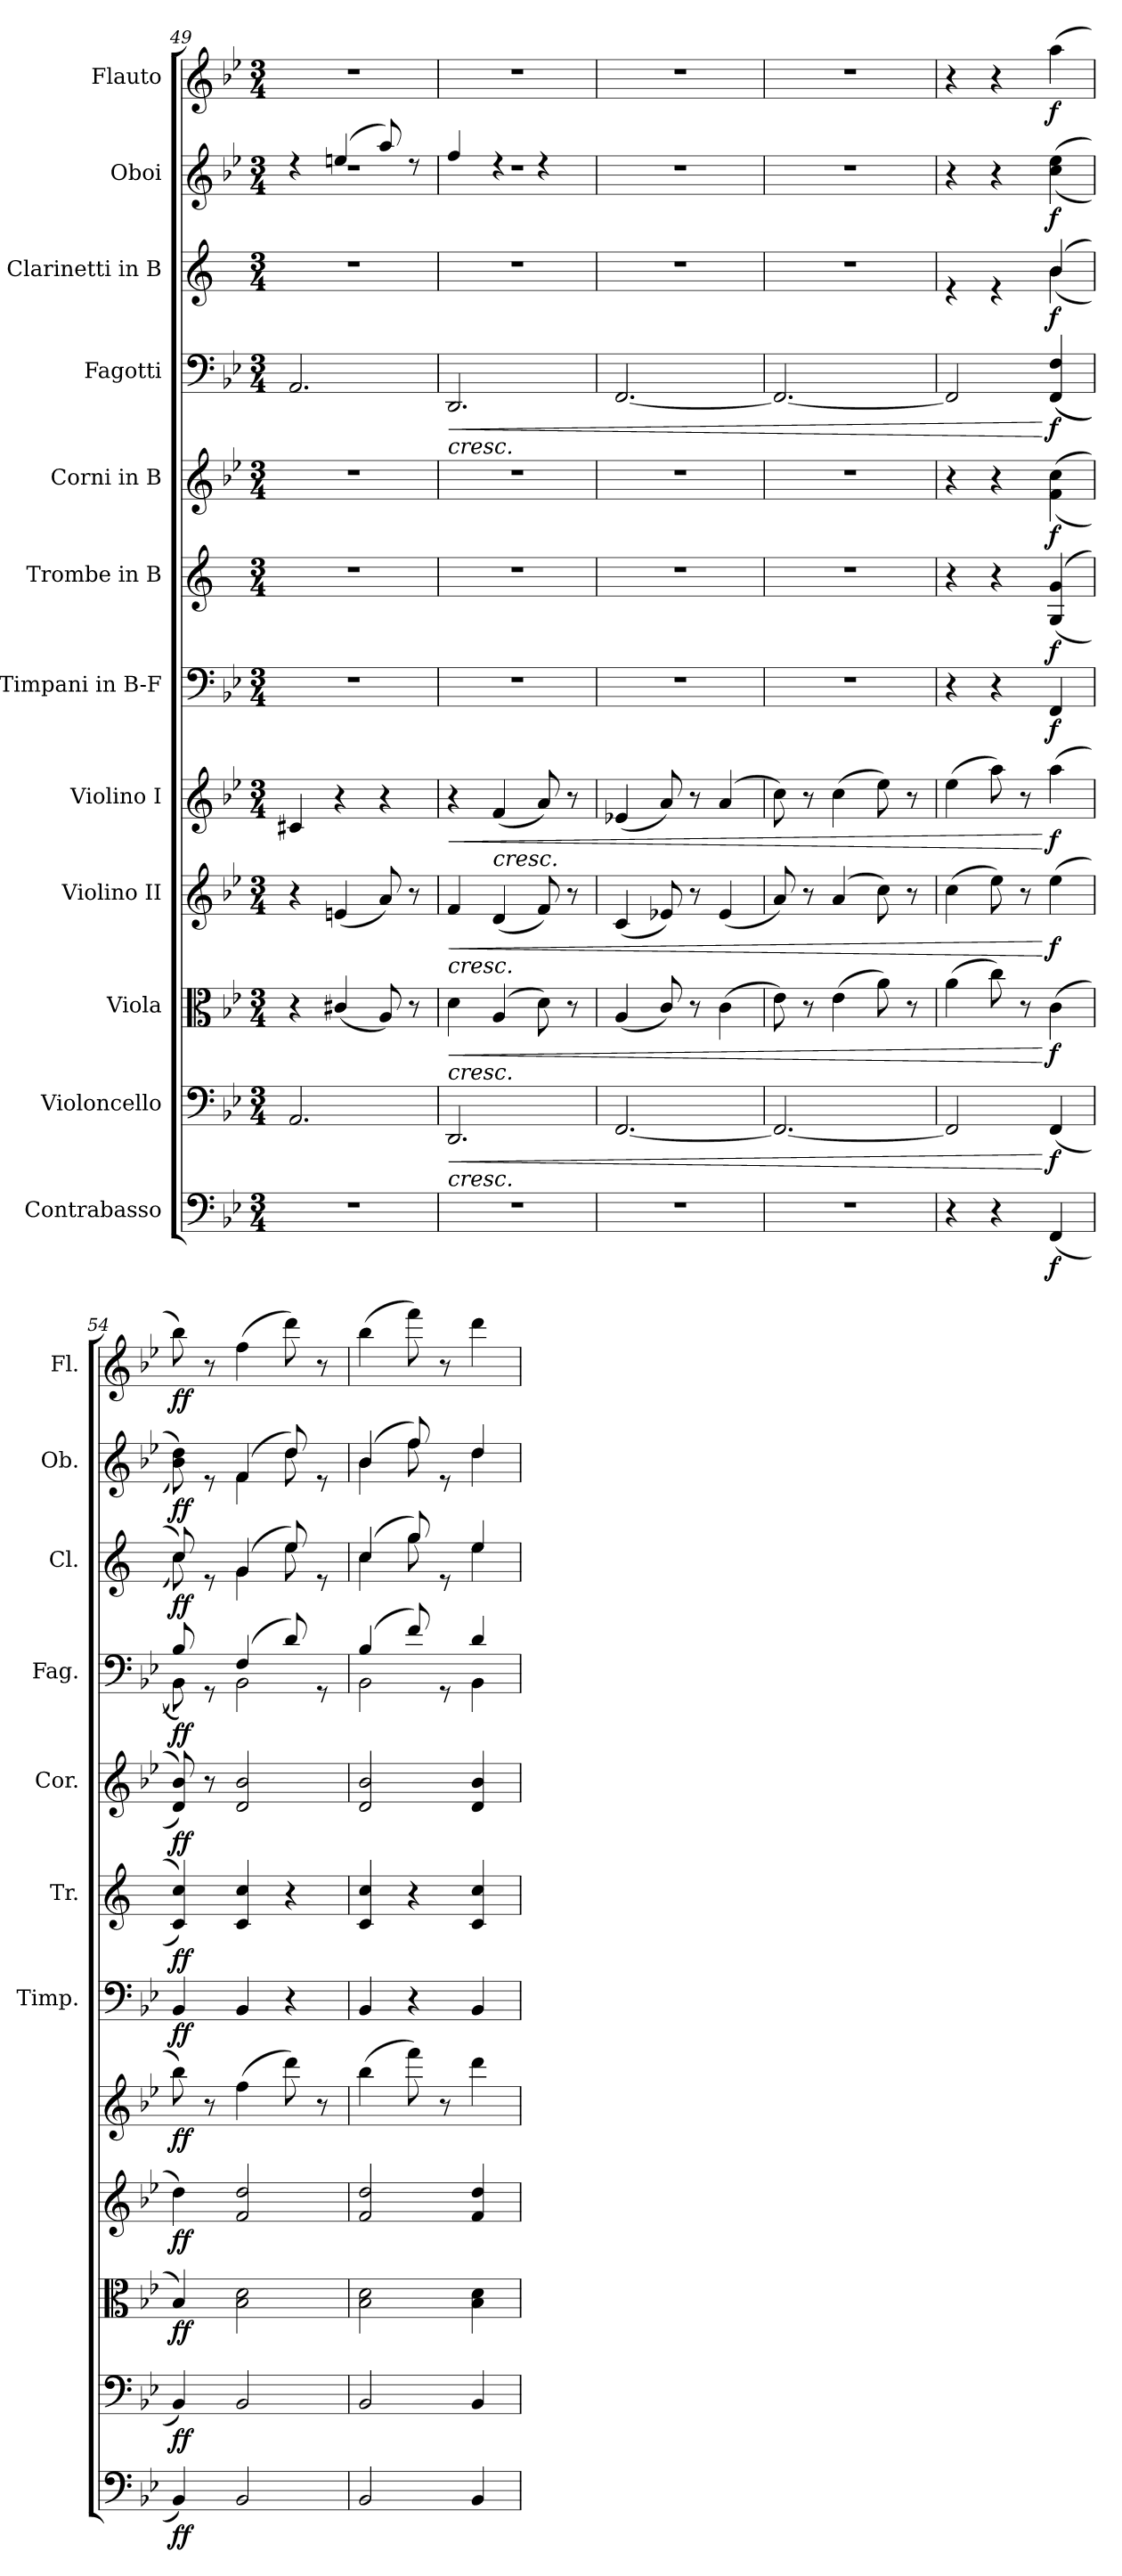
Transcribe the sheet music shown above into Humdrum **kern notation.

**kern	**dynam	**kern	**dynam	**kern	**dynam	**kern	**dynam	**kern	**dynam	**kern	**dynam	**kern	**dynam	**kern	**dynam	**kern	**dynam	**kern	**dynam	**kern	**dynam	**kern	**dynam
*part12	*part12	*part11	*part11	*part10	*part10	*part9	*part9	*part8	*part8	*part7	*part7	*part6	*part6	*part5	*part5	*part4	*part4	*part3	*part3	*part2	*part2	*part1	*part1
*staff12	*staff12	*staff11	*staff11	*staff10	*staff10	*staff9	*staff9	*staff8	*staff8	*staff7	*staff7	*staff6	*staff6	*staff5	*staff5	*staff4	*staff4	*staff3	*staff3	*staff2	*staff2	*staff1	*staff1
*I"Contrabasso	*	*I"Violoncello	*	*I"Viola	*	*I"Violino II	*	*I"Violino I	*	*I"Timpani in B-F	*	*I"Trombe in B	*	*I"Corni in B	*	*I"Fagotti	*	*I"Clarinetti in B	*	*I"Oboi	*	*I"Flauto	*
*	*	*	*	*	*	*	*	*	*	*I'Timp.	*	*I'Tr.	*	*I'Cor.	*	*I'Fag.	*	*I'Cl.	*	*I'Ob.	*	*I'Fl.	*
*clefF4	*	*clefF4	*	*clefC3	*	*clefG2	*	*clefG2	*	*clefF4	*	*clefG2	*	*clefG2	*	*clefF4	*	*clefG2	*	*clefG2	*	*clefG2	*
*ITrd7c12	*	*	*	*	*	*	*	*	*	*	*	*ITrd1c2	*	*ITrd8c14	*	*	*	*ITrd1c2	*	*	*	*	*
*k[b-e-]	*	*k[b-e-]	*	*k[b-e-]	*	*k[b-e-]	*	*k[b-e-]	*	*k[b-e-]	*	*k[b-e-]	*	*k[b-e-]	*	*k[b-e-]	*	*k[b-e-]	*	*k[b-e-]	*	*k[b-e-]	*
*M3/4	*	*M3/4	*	*M3/4	*	*M3/4	*	*M3/4	*	*M3/4	*	*M3/4	*	*M3/4	*	*M3/4	*	*M3/4	*	*M3/4	*	*M3/4	*
=49	=49	=49	=49	=49	=49	=49	=49	=49	=49	=49	=49	=49	=49	=49	=49	=49	=49	=49	=49	=49	=49	=49	=49
*	*	*	*	*	*	*	*	*	*	*	*	*	*	*	*	*	*	*	*	*^	*	*	*
2.r	.	2.AA/	.	4r	.	4r	.	4c#X/	.	2.r	.	2.r	.	2.r	.	2.AA/	.	2.r	.	4rdd	2.rdd	.	2.r	.
.	.	.	.	(4c#X/	.	(4en/	.	4r	.	.	.	.	.	.	.	.	.	.	.	(4een/	.	.	.	.
.	.	.	.	8A/)	.	8a/)	.	4r	.	.	.	.	.	.	.	.	.	.	.	8aa/)	.	.	.	.
.	.	.	.	8r	.	8r	.	.	.	.	.	.	.	.	.	.	.	.	.	8rdd	.	.	.	.
=50	=50	=50	=50	=50	=50	=50	=50	=50	=50	=50	=50	=50	=50	=50	=50	=50	=50	=50	=50	=50	=50	=50	=50	=50
!	!	!	!	!	!	!	!	!	!	!	!	!	!	!	!	!LO:TX:b:i:t=cresc.	!	!	!	!	!	!	!	!
!	!	!	!	!	!	!LO:TX:b:i:t=cresc.	!	!	!	!	!	!	!	!	!	!	!	!	!	!	!	!	!	!
!	!	!	!	!LO:TX:b:i:t=cresc.	!	!	!	!	!	!	!	!	!	!	!	!	!	!	!	!	!	!	!	!
!	!	!LO:TX:b:i:t=cresc.	!	!	!	!	!	!	!	!	!	!	!	!	!	!	!	!	!	!	!	!	!	!
!	!	!	!LO:HP:b	!	!LO:HP:b	!	!LO:HP:b	!	!LO:HP:b	!	!	!	!	!	!	!	!LO:HP:b	!	!	!	!	!	!	!
2.r	.	2.DD/	<	4d\	<	4f/	<	4r	<	2.r	.	2.r	.	2.r	.	2.DD/	<	2.r	.	4ff/	2.rdd	.	2.r	.
!	!	!	!	!	!	!	!	!LO:TX:b:i:t=cresc.	!	!	!	!	!	!	!	!	!	!	!	!	!	!	!	!
.	.	.	.	(4A/	.	(4d/	.	(4f/	.	.	.	.	.	.	.	.	.	.	.	4rdd	.	.	.	.
.	.	.	.	8d\)	.	8f/)	.	8a/)	.	.	.	.	.	.	.	.	.	.	.	4rdd	.	.	.	.
.	.	.	.	8r	.	8r	.	8r	.	.	.	.	.	.	.	.	.	.	.	.	.	.	.	.
*	*	*	*	*	*	*	*	*	*	*	*	*	*	*	*	*	*	*	*	*v	*v	*	*	*
=51	=51	=51	=51	=51	=51	=51	=51	=51	=51	=51	=51	=51	=51	=51	=51	=51	=51	=51	=51	=51	=51	=51	=51
2.r	.	[2.FF/	.	(4A/	.	(4c/	.	(4e-X/	.	2.r	.	2.r	.	2.r	.	[2.FF/	.	2.r	.	2.r	.	2.r	.
.	.	.	.	8c/)	.	8e-X/)	.	8a/)	.	.	.	.	.	.	.	.	.	.	.	.	.	.	.
.	.	.	.	8r	.	8r	.	8r	.	.	.	.	.	.	.	.	.	.	.	.	.	.	.
.	.	.	.	(4c\	.	(4e-/	.	(4a/	.	.	.	.	.	.	.	.	.	.	.	.	.	.	.
=52	=52	=52	=52	=52	=52	=52	=52	=52	=52	=52	=52	=52	=52	=52	=52	=52	=52	=52	=52	=52	=52	=52	=52
2.r	.	2.FF/_	.	8e-\)	.	8a/)	.	8cc\)	.	2.r	.	2.r	.	2.r	.	2.FF/_	.	2.r	.	2.r	.	2.r	.
.	.	.	.	8r	.	8r	.	8r	.	.	.	.	.	.	.	.	.	.	.	.	.	.	.
.	.	.	.	(4e-\	.	(4a/	.	(4cc\	.	.	.	.	.	.	.	.	.	.	.	.	.	.	.
.	.	.	.	8a\)	.	8cc\)	.	8ee-\)	.	.	.	.	.	.	.	.	.	.	.	.	.	.	.
.	.	.	.	8r	.	8r	.	8r	.	.	.	.	.	.	.	.	.	.	.	.	.	.	.
=53	=53	=53	=53	=53	=53	=53	=53	=53	=53	=53	=53	=53	=53	=53	=53	=53	=53	=53	=53	=53	=53	=53	=53
*	*	*	*	*	*	*	*	*	*	*	*	*	*	*	*	*	*	*^	*	*	*	*	*
4r	.	2FF/]	.	(4a\	.	(4cc\	.	(4ee-\	.	4r	.	4r	.	4r	.	2FF/]	.	4re	2ryy	.	4r	.	4r	.
4r	.	.	.	8cc\)	.	8ee-\)	.	8aa\)	.	4r	.	4r	.	4r	.	.	.	4re	.	.	4r	.	4r	.
.	.	.	.	8r	.	8r	.	8r	.	.	.	.	.	.	.	.	.	.	.	.	.	.	.	.
!	!LO:DY:b	!	!LO:DY:n=1:b	!	!LO:DY:n=1:b	!	!LO:DY:n=1:b	!	!LO:DY:n=1:b	!	!LO:DY:b	!	!LO:DY:b	!	!LO:DY:b	!	!LO:DY:n=1:b	!	!	!LO:DY:b	!	!LO:DY:b	!	!LO:DY:b
(4FFF/	f	(4FF/	[ f	(4c\	[ f	(4ee-\	[ f	(4aa\	[ f	4FF/	f	(>(4F/ 4f/	f	((4F\ 4c\	f	(>(4FF/ 4F/	[ f	(4a/	(4a\	f	((>4cc\ 4ee-\	f	(4aa\	f
!!LO:PB:g=z
=54	=54	=54	=54	=54	=54	=54	=54	=54	=54	=54	=54	=54	=54	=54	=54	=54	=54	=54	=54	=54	=54	=54	=54	=54
*	*	*	*	*	*	*	*	*	*	*	*	*	*	*	*	*^	*	*	*	*	*^	*	*	*
!	!LO:DY:b	!	!LO:DY:b	!	!LO:DY:b	!	!LO:DY:b	!	!LO:DY:b	!	!LO:DY:b	!	!LO:DY:b	!	!LO:DY:b	!	!	!LO:DY:b	!	!	!LO:DY:b	!	!	!LO:DY:b	!	!LO:DY:b
4BBB-/)	ff	4BB-/)	ff	4B-/)	ff	4dd\)	ff	8bb-\)	ff	4BB-/	ff	4B-/ 4b-/))	ff	8D/ 8B-/))	ff	8B-/)	8BB-\)	ff	8b-/)	8b-\)	ff	8b-\ 8dd\))	4ryy	ff	8bb-\)	ff
.	.	.	.	.	.	.	.	8r	.	.	.	.	.	8r	.	8rGG	8ryy	.	8re	8ryy	.	8re	.	.	8r	.
2BBB-/	.	2BB-/	.	2B-\ 2d\	.	2f/ 2dd/	.	(4ff\	.	4BB-/	.	4B-/ 4b-/	.	2D/ 2B-/	.	(4F/	2BB-\	.	(4f/	4f\	.	(4f/	4f\	.	(4ff\	.
.	.	.	.	.	.	.	.	8ddd\)	.	4r	.	4r	.	.	.	8d/)	.	.	8dd/)	8dd\	.	8dd/)	8dd\	.	8ddd\)	.
.	.	.	.	.	.	.	.	8r	.	.	.	.	.	.	.	8rGG	.	.	8re	8ryy	.	8re	8ryy	.	8r	.
=55	=55	=55	=55	=55	=55	=55	=55	=55	=55	=55	=55	=55	=55	=55	=55	=55	=55	=55	=55	=55	=55	=55	=55	=55	=55	=55
2BBB-/	.	2BB-/	.	2B-\ 2d\	.	2f/ 2dd/	.	(4bb-\	.	4BB-/	.	4B-/ 4b-/	.	2D/ 2B-/	.	(4B-/	2BB-\	.	(4b-/	4b-\	.	(4b-/	4b-\	.	(4bb-\	.
.	.	.	.	.	.	.	.	8fff\)	.	4r	.	4r	.	.	.	8f/)	.	.	8ff/)	8ff\	.	8ff/)	8ff\	.	8fff\)	.
.	.	.	.	.	.	.	.	8r	.	.	.	.	.	.	.	8rGG	.	.	8re	8ryy	.	8re	8ryy	.	8r	.
4BBB-/	.	4BB-/	.	4B-\ 4d\	.	4f/ 4dd/	.	4ddd\	.	4BB-/	.	4B-/ 4b-/	.	4D/ 4B-/	.	4d/	4BB-\	.	4dd/	4dd\	.	4dd/	4dd\	.	4ddd\	.
*	*	*	*	*	*	*	*	*	*	*	*	*	*	*	*	*v	*v	*	*	*	*	*v	*v	*	*	*
*	*	*	*	*	*	*	*	*	*	*	*	*	*	*	*	*	*	*v	*v	*	*	*	*	*
=	=	=	=	=	=	=	=	=	=	=	=	=	=	=	=	=	=	=	=	=	=	=	=
*-	*-	*-	*-	*-	*-	*-	*-	*-	*-	*-	*-	*-	*-	*-	*-	*-	*-	*-	*-	*-	*-	*-	*-
